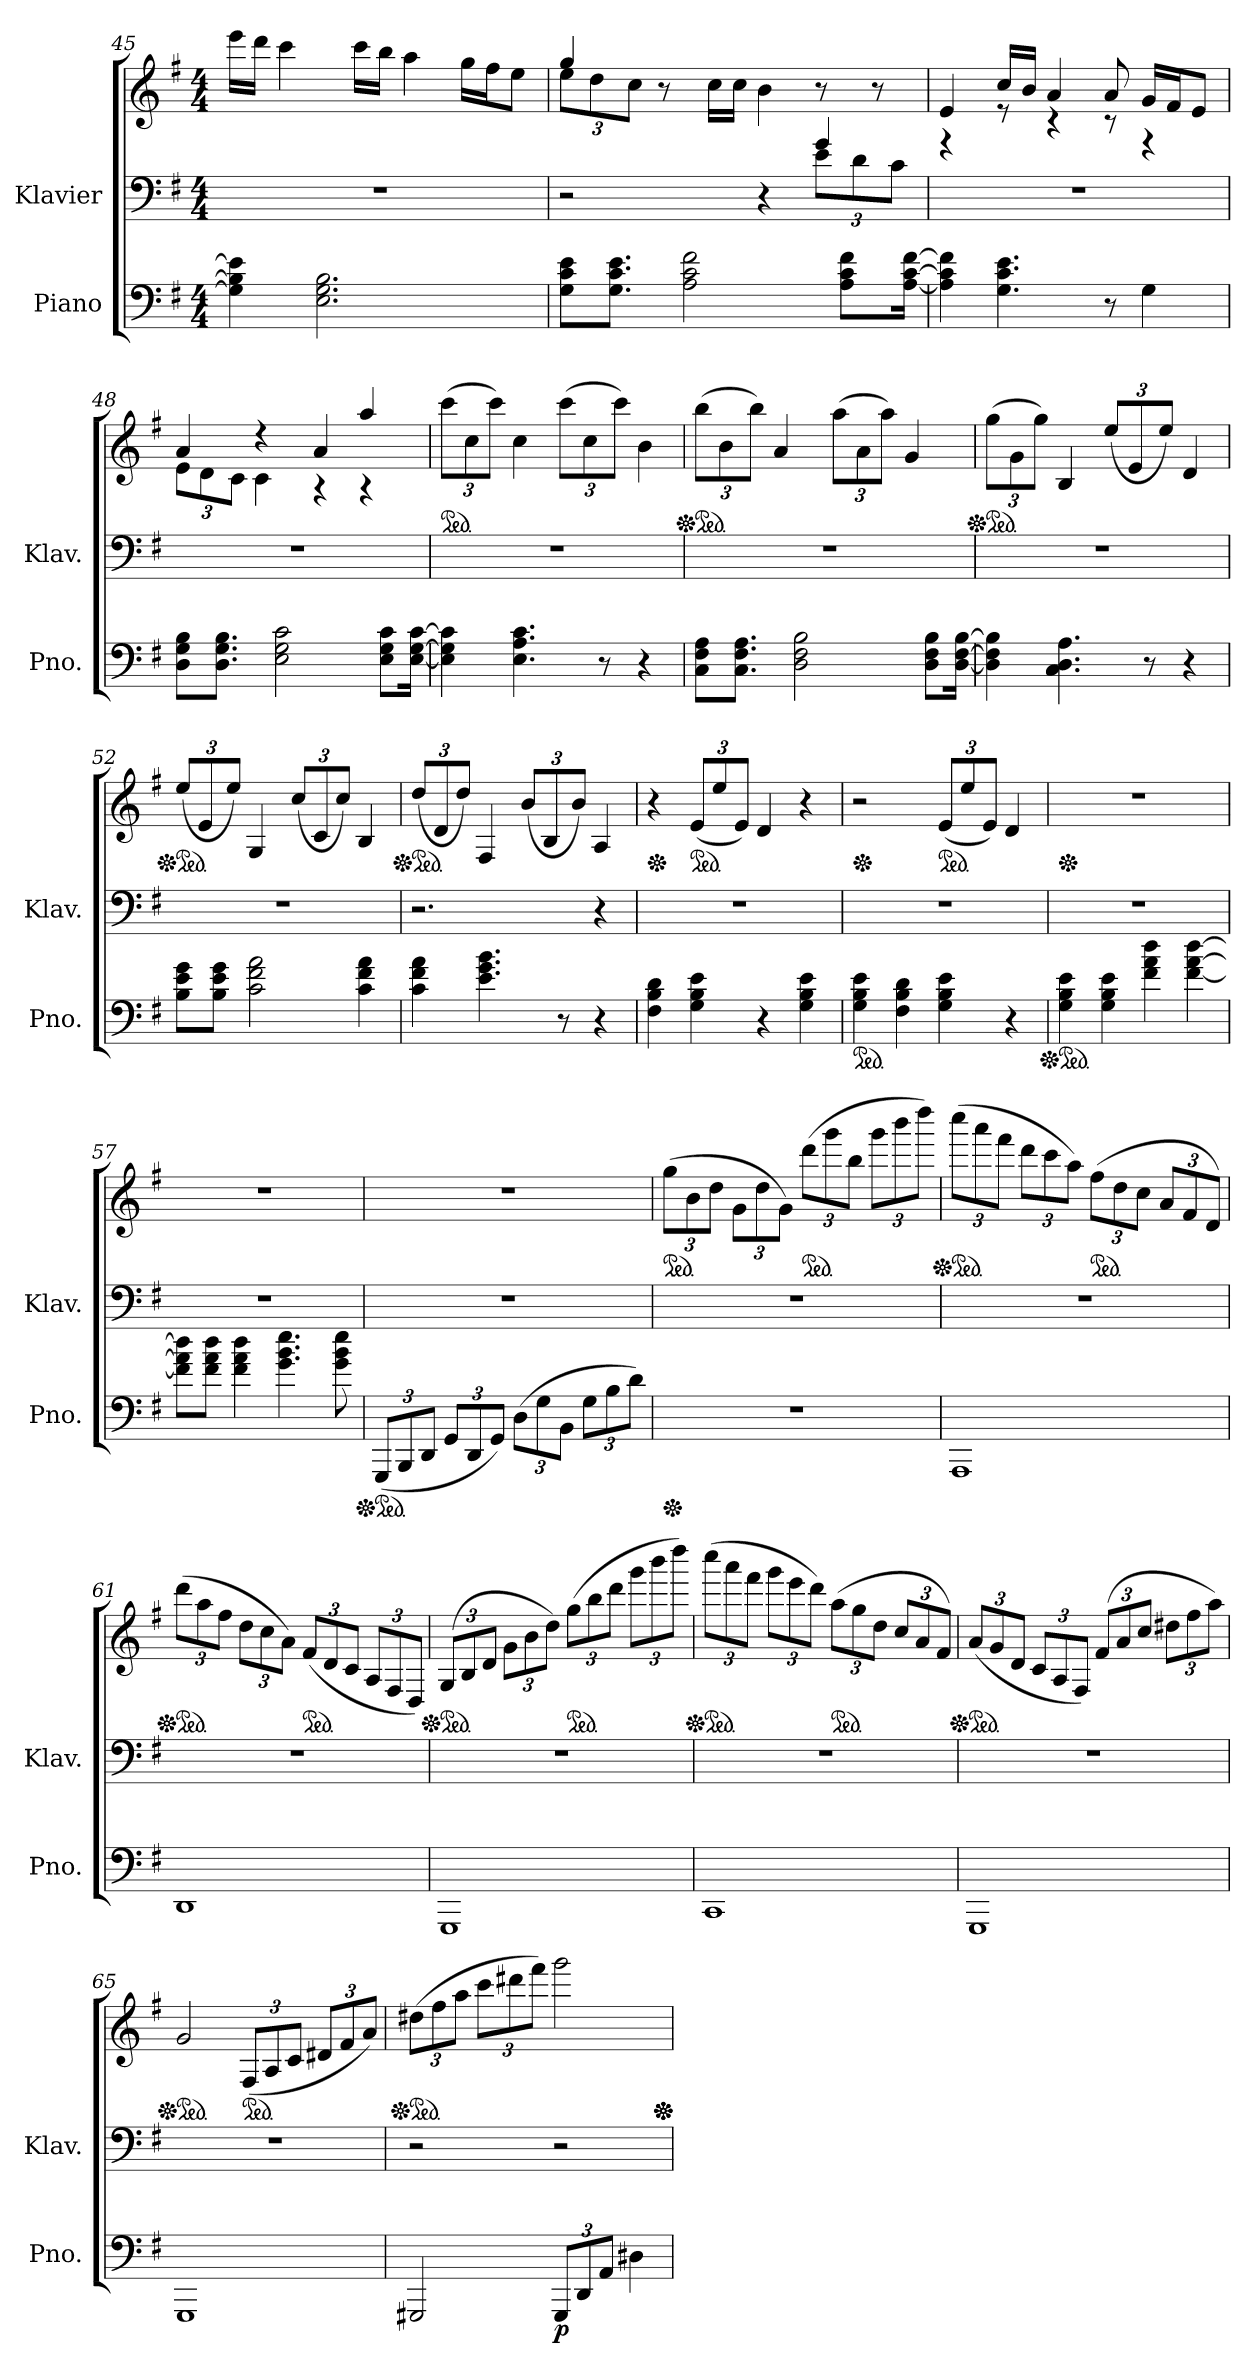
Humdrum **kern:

**kern	**dynam	**kern	**kern
*part2	*part2	*part1	*part1
*staff3	*staff3	*staff2	*staff1
*I"Piano	*	*I"Klavier	*
*I'Pno.	*	*I'Klav.	*
!!LO:LB:g=z
*clefF4	*	*clefF4	*clefG2
*k[f#]	*	*k[f#]	*k[f#]
*M4/4	*	*M4/4	*M4/4
=45	=45	=45	=45
4G\] 4B\] 4e\]	.	1r	16eee\LL
.	.	.	16ddd\JJ
.	.	.	4ccc\
2.E\ 2.G\ 2.B\	.	.	.
.	.	.	16ccc\LL
.	.	.	16bb\JJ
.	.	.	4aa\
.	.	.	16gg\LL
.	.	.	16ff#\J
.	.	.	8ee\J
=46	=46	=46	=46
*	*	*^	*^
*	*	*	*	*	*Xbrackettup
8G\ 8c\ 8e\L	.	2r	2.ryy	4gg/	12ee\L
.	.	.	.	.	12dd\
8.G\ 8.c\ 8.e\J	.	.	.	.	.
.	.	.	.	.	12cc\J
.	.	.	.	8r	2.ryy
2A\ 2c\ 2f#\	.	.	.	.	.
.	.	.	.	16cc\LL	.
.	.	.	.	16cc\JJ	.
.	.	4r	.	4b\	.
*	*	*	*Xbrackettup	*	*
.	.	4g/	12e\L	8r	.
8A\ 8c\ 8f#\L	.	.	.	.	.
.	.	.	12d\	.	.
.	.	.	.	8r	.
.	.	.	12c\J	.	.
[16A\ [16c\ [16f#\Jk	.	.	.	.	.
*	*	*v	*v	*	*
=47	=47	=47	=47	=47
4A\] 4c\] 4f#\]	.	1r	4e/	4r
4.G\ 4.c\ 4.e\	.	.	16cc/LL	8r
.	.	.	16b/JJ	.
.	.	.	4a/	4r
8r	.	.	8a/	8r
4G\	.	.	16g/LL	4r
.	.	.	16f#/J	.
.	.	.	8e/J	.
!!LO:LB:g=z	!!
=48	=48	=48	=48	=48
8D\ 8G\ 8B\L	.	1r	4a/	12e\L
.	.	.	.	12d\
8.D\ 8.G\ 8.B\J	.	.	.	.
.	.	.	.	12c\J
.	.	.	4r	4c\
2E\ 2G\ 2c\	.	.	.	.
.	.	.	4a/	4r
.	.	.	4aa/	4r
8E\ 8G\ 8c\L	.	.	.	.
[16E\ [16G\ [16c\Jk	.	.	.	.
*	*	*	*v	*v
=49	=49	=49	=49
*	*	*	*ped
4E\] 4G\] 4c\]	.	1r	(>12ccc\L
.	.	.	12cc\
.	.	.	12ccc\J)
4.E\ 4.A\ 4.c\	.	.	4cc\
.	.	.	(>12ccc\L
.	.	.	12cc\
8r	.	.	.
.	.	.	12ccc\J)
4r	.	.	4b\
=50	=50	=50	=50
*	*	*	*Xped
*	*	*	*ped
8C\ 8F#\ 8A\L	.	1r	(>12bb\L
.	.	.	12b\
8.C\ 8.F#\ 8.A\J	.	.	.
.	.	.	12bb\J)
.	.	.	4a/
2D\ 2F#\ 2B\	.	.	.
.	.	.	(>12aa\L
.	.	.	12a\
.	.	.	12aa\J)
.	.	.	4g/
8D\ 8F#\ 8B\L	.	.	.
[16D\ [16F#\ [16B\Jk	.	.	.
=51	=51	=51	=51
*	*	*	*Xped
*	*	*	*ped
4D\] 4F#\] 4B\]	.	1r	(>12gg\L
.	.	.	12g\
.	.	.	12gg\J)
4.C\ 4.D\ 4.A\	.	.	4B/
.	.	.	(<12ee/L
.	.	.	12e/
8r	.	.	.
.	.	.	12ee/J)
4r	.	.	4d/
!!LO:PB:g=z
=52	=52	=52	=52
*	*	*	*Xped
*	*	*	*ped
8B\ 8e\ 8g\L	.	1r	(<12ee/L
.	.	.	12e/
8B\ 8e\ 8g\J	.	.	.
.	.	.	12ee/J)
2c\ 2f#\ 2a\	.	.	4G/
.	.	.	(<12cc/L
.	.	.	12c/
.	.	.	12cc/J)
4c\ 4f#\ 4a\	.	.	4B/
=53	=53	=53	=53
*	*	*	*Xped
*	*	*	*ped
4c\ 4f#\ 4a\	.	2.r	(<12dd/L
.	.	.	12d/
.	.	.	12dd/J)
4.e\ 4.g\ 4.b\	.	.	4F#/
.	.	.	(<12b/L
.	.	.	12B/
8r	.	.	.
.	.	.	12b/J)
4r	.	4r	4A/
=54	=54	=54	=54
*	*	*	*Xped
4F#\ 4B\ 4d\	.	1r	4r
*	*	*	*ped
4G\ 4B\ 4e\	.	.	(<12e/L
.	.	.	12ee/
.	.	.	12e/J)
4r	.	.	4d/
4G\ 4B\ 4e\	.	.	4r
=55	=55	=55	=55
*ped	*	*	*
*	*	*	*Xped
4G\ 4B\ 4e\	.	1r	2r
4F#\ 4B\ 4d\	.	.	.
*	*	*	*ped
4G\ 4B\ 4e\	.	.	(<12e/L
.	.	.	12ee/
.	.	.	12e/J)
4r	.	.	4d/
=56	=56	=56	=56
*Xped	*	*	*
*ped	*	*	*
*	*	*	*Xped
4G\ 4B\ 4e\	.	1r	1r
4G\ 4B\ 4e\	.	.	.
4f#\ 4a\ 4dd\	.	.	.
[4f#\ [4a\ [4dd\	.	.	.
!!LO:LB:g=z
=57	=57	=57	=57
8f#\] 8a\] 8dd\]L	.	1r	1r
8f#\ 8a\ 8dd\J	.	.	.
4f#\ 4a\ 4dd\	.	.	.
4.g\ 4.b\ 4.ee\	.	.	.
8g\ 8b\ 8ee\	.	.	.
=58	=58	=58	=58
*Xped	*	*	*
*ped	*	*	*
*Xbrackettup	*	*	*
(<12GGG/L	.	1r	1r
12BBB/	.	.	.
12DD/J	.	.	.
12GG/L	.	.	.
12DD/	.	.	.
12GG/J)	.	.	.
(>12D\L	.	.	.
12G\	.	.	.
12BB\J	.	.	.
12G\L	.	.	.
12B\	.	.	.
12d\J)	.	.	.
=59	=59	=59	=59
*Xped	*	*	*
*	*	*	*ped
1r	.	1r	(>12gg\L
.	.	.	12b\
.	.	.	12dd\J
.	.	.	12g\L
.	.	.	12dd\
.	.	.	12g\J)
*	*	*	*ped
.	.	.	(>12ddd\L
.	.	.	12ggg\
.	.	.	12bb\J
.	.	.	12ggg\L
.	.	.	12bbb\
.	.	.	12dddd\J)
!!LO:LB:g=z
=60	=60	=60	=60
*	*	*	*Xped
*	*	*	*Xped
*	*	*	*ped
1AAA	.	1r	(>12cccc\L
.	.	.	12aaa\
.	.	.	12fff#\J
.	.	.	12ddd\L
.	.	.	12ccc\
.	.	.	12aa\J)
*	*	*	*ped
.	.	.	(>12ff#\L
.	.	.	12dd\
.	.	.	12cc\J
.	.	.	12a/L
.	.	.	12f#/
.	.	.	12d/J)
=61	=61	=61	=61
*	*	*	*Xped
*	*	*	*Xped
*	*	*	*ped
1DD	.	1r	(>12ddd\L
.	.	.	12aa\
.	.	.	12ff#\J
.	.	.	12dd\L
.	.	.	12cc\
.	.	.	12a\J)
*	*	*	*ped
.	.	.	(<12f#/L
.	.	.	12d/
.	.	.	12c/J
.	.	.	12A/L
.	.	.	12F#/
.	.	.	12D/J)
=62	=62	=62	=62
*	*	*	*Xped
*	*	*	*Xped
*	*	*	*ped
1GGG	.	1r	(>12G/L
.	.	.	12B/
.	.	.	12d/J
.	.	.	12g\L
.	.	.	12b\
.	.	.	12dd\J)
*	*	*	*ped
.	.	.	(>12gg\L
.	.	.	12bb\
.	.	.	12ddd\J
.	.	.	12ggg\L
.	.	.	12bbb\
.	.	.	12dddd\J)
!!LO:LB:g=z
=63	=63	=63	=63
*	*	*	*Xped
*	*	*	*Xped
*	*	*	*ped
1CC	.	1r	(>12cccc\L
.	.	.	12aaa\
.	.	.	12fff#\J
.	.	.	12ggg\L
.	.	.	12eee\
.	.	.	12ddd\J)
*	*	*	*ped
.	.	.	(>12aa\L
.	.	.	12gg\
.	.	.	12dd\J
.	.	.	12cc/L
.	.	.	12a/
.	.	.	12f#/J)
=64	=64	=64	=64
*	*	*	*Xped
*	*	*	*Xped
*	*	*	*ped
1GGG	.	1r	(<12a/L
.	.	.	12g/
.	.	.	12d/J
.	.	.	12c/L
.	.	.	12A/
.	.	.	12F#/J)
.	.	.	(>12f#/L
.	.	.	12a/
.	.	.	12cc/J
.	.	.	12dd#X\L
.	.	.	12ff#\
.	.	.	12aa\J)
=65	=65	=65	=65
*	*	*	*Xped
*	*	*	*ped
1GGG	.	1r	2g/
*	*	*	*ped
.	.	.	(<12F#/L
.	.	.	12A/
.	.	.	12c/J
.	.	.	12d#X/L
.	.	.	12f#/
.	.	.	12a/J)
!!LO:LB:g=z
=66	=66	=66	=66
*	*	*	*Xped
*	*	*	*ped
2GGG#X/	.	2r	(>12dd#X\L
.	.	.	12ff#\
.	.	.	12aa\J
.	.	.	12ccc\L
.	.	.	12ddd#X\
.	.	.	12fff#\J)
!	!LO:DY:b	!	!
12GGG#/L	p	2r	2ggg\
12DD/	.	.	.
12AA/J	.	.	.
4D#X\	.	.	.
*	*	*	*Xped
*	*	*	*Xped
=	=	=	=
*-	*-	*-	*-
